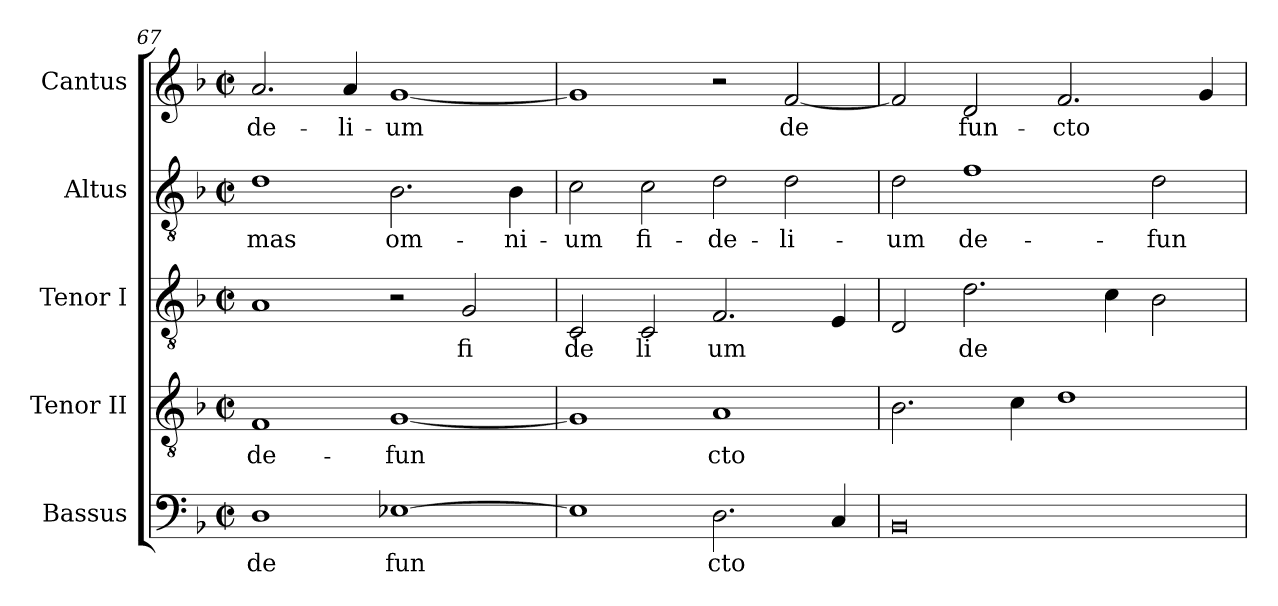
**kern	**text	**kern	**text	**kern	**text	**kern	**text	**kern	**text
*part5	*part5	*part4	*part4	*part3	*part3	*part2	*part2	*part1	*part1
*staff5	*staff5	*staff4	*staff4	*staff3	*staff3	*staff2	*staff2	*staff1	*staff1
*I"Bassus	*	*I"Tenor II	*	*I"Tenor I	*	*I"Altus	*	*I"Cantus	*
*I'B	*	*I'T II	*	*I'T I	*	*I'A	*	*I'C	*
!!LO:LB:g=z
*clefF4	*	*clefGv2	*	*clefGv2	*	*clefGv2	*	*clefG2	*
*k[b-]	*	*k[b-]	*	*k[b-]	*	*k[b-]	*	*k[b-]	*
*F:	*	*F:	*	*F:	*	*F:	*	*F:	*
*M2/2	*	*M2/2	*	*M2/2	*	*M2/2	*	*M2/2	*
*met(c|)	*	*met(c|)	*	*met(c|)	*	*met(c|)	*	*met(c|)	*
=67	=67	=67	=67	=67	=67	=67	=67	=67	=67
!	!LO:LY:b:cj	!	!LO:LY:b:cj	!	!LO:LY:b:cj	!	!LO:LY:b:cj	!	!LO:LY:b:cj
1D	de	1F	de-	1A	.	1d	-mas	2.a/	-de-
!	!	!	!	!	!	!	!	!	!LO:LY:b:cj
.	.	.	.	.	.	.	.	4a/	-li-
!	!LO:LY:b:cj	!	!LO:LY:b:cj	!	!	!	!LO:LY:b:cj	!	!LO:LY:b:cj
[>1E-X	fun	[<1G	-fun-	2r	.	2.B-\	om-	[<1g	-um
!	!	!	!	!	!LO:LY:b:cj	!	!	!	!
.	.	.	.	2G/	fi	.	.	.	.
!	!	!	!	!	!	!	!LO:LY:b:cj	!	!
.	.	.	.	.	.	4B-\	-ni-	.	.
=68	=68	=68	=68	=68	=68	=68	=68	=68	=68
!	!LO:LY:b:cj	!	!LO:LY:b:cj	!	!LO:LY:b:cj	!	!LO:LY:b:cj	!	!LO:LY:b:cj
1E-]	.	1G]	--	2C/	de	2c\	-um	1g]	.
!	!	!	!	!	!LO:LY:b:cj	!	!LO:LY:b:cj	!	!
.	.	.	.	2C/	li	2c\	fi-	.	.
!	!LO:LY:b:cj	!	!LO:LY:b:cj	!	!LO:LY:b:cj	!	!LO:LY:b:cj	!	!
2.D\	cto	1A	-cto-	2.F/	um	2d\	-de-	2r	.
!	!	!	!	!	!	!	!LO:LY:b:cj	!	!LO:LY:b:cj
.	.	.	.	.	.	2d\	-li-	[<2f/	de-
!	!LO:LY:b:cj	!	!	!	!LO:LY:b:cj	!	!	!	!
4C/	.	.	.	4E/	.	.	.	.	.
=69	=69	=69	=69	=69	=69	=69	=69	=69	=69
!	!LO:LY:b:cj	!	!LO:LY:b:cj	!	!LO:LY:b:cj	!	!LO:LY:b:cj	!	!LO:LY:b:cj
0BB-	.	2.B-\	--	2D/	.	2d\	-um	2f/]	--
!	!	!	!	!	!LO:LY:b:cj	!	!LO:LY:b:cj	!	!LO:LY:b:cj
.	.	.	.	2.d\	de	1f	de-	2d/	-fun-
!	!	!	!LO:LY:b:cj	!	!	!	!	!	!
.	.	4c\	--	.	.	.	.	.	.
!	!	!	!LO:LY:b:cj	!	!	!	!	!	!LO:LY:b:cj
.	.	1d	--	.	.	.	.	2.f/	-cto-
!	!	!	!	!	!LO:LY:b:cj	!	!	!	!
.	.	.	.	4c\	.	.	.	.	.
!	!	!	!	!	!LO:LY:b:cj	!	!LO:LY:b:cj	!	!
.	.	.	.	2B-\	.	2d\	-fun-	.	.
!	!	!	!	!	!	!	!	!	!LO:LY:b:cj
.	.	.	.	.	.	.	.	4g/	--
=	=	=	=	=	=	=	=	=	=
*-	*-	*-	*-	*-	*-	*-	*-	*-	*-
